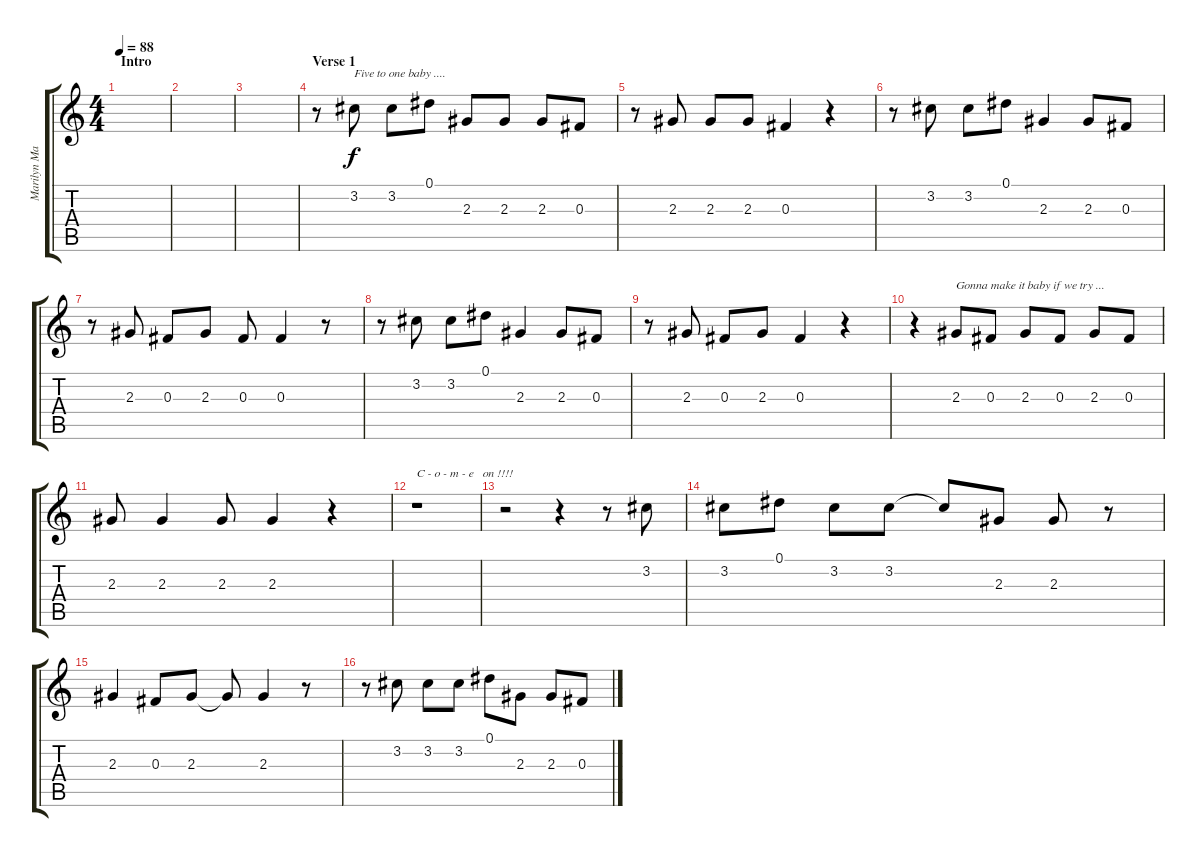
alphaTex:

\track ("Marilyn Manson (Voice)" "Marilyn Ma") {instrument electricguitarjazz}
\staff {score tabs}
\tuning (Eb4 Bb3 Gb3 Db3 Ab2 Eb2) {hide}
\ts (4 4)
\section ("" "Intro")
\tempo 88
\clef g2
\ks c
|
|
|
\section ("" "Verse 1")
r.8 3.2.8{txt "Five to one baby ...."} 3.2.8 0.1.8 2.3.8 2.3.8 2.3.8 0.3.8 |
r.8 2.3.8 2.3.8 2.3.8 0.3.4 r.4 |
r.8 3.2.8 3.2.8 0.1.8 2.3.4 2.3.8 0.3.8 |
r.8 2.3.8 0.3.8 2.3.8 0.3.8 0.3.4 r.8 |
r.8 3.2.8 3.2.8 0.1.8 2.3.4 2.3.8 0.3.8 |
r.8 2.3.8 0.3.8 2.3.8 0.3.4 r.4 |
r.4 2.3.8{txt "Gonna make it baby if we try ..."} 0.3.8 2.3.8 0.3.8 2.3.8 0.3.8 |
2.3.8 2.3.4 2.3.8 2.3.4 r.4 |
r.1{txt "C - o - m - e   on !!!!"} |
r.2 r.4 r.8 3.2.8 |
3.2.8 0.1.8 3.2.8 3.2.8 3.2{t}.8 2.3.8 2.3.8 r.8 |
2.3.4 0.3.8 2.3.8 2.3{t}.8 2.3.4 r.8 |
r.8 3.2.8 3.2.8 3.2.8 0.1.8 2.3.8 2.3.8 0.3.8
